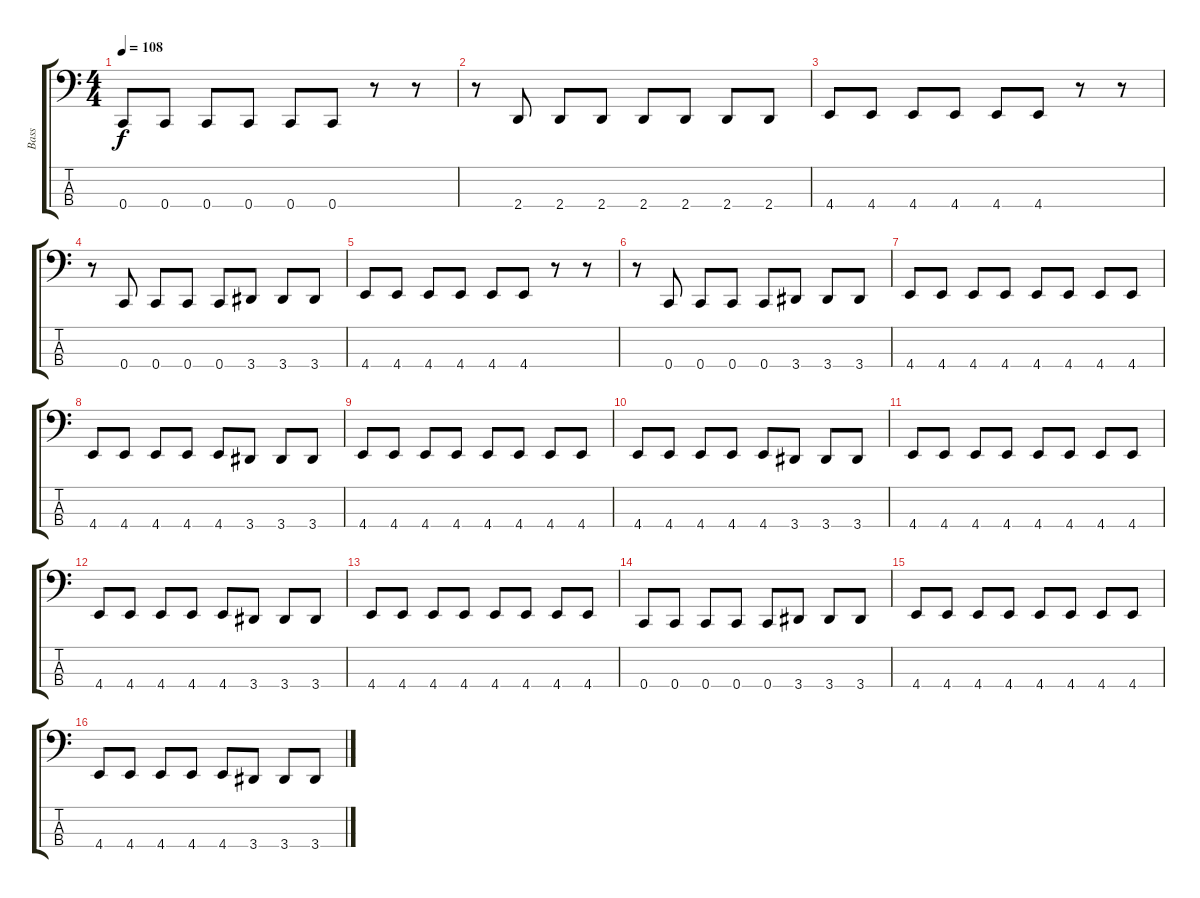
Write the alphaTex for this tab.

\track ("Bass" "Bass") {instrument electricbassfinger}
\staff {score tabs}
\tuning (F2 C2 G1 C1) {hide}
\ts (4 4)
\tempo 108
\clef f4
\ks c
0.4.8{dy f} 0.4.8 0.4.8 0.4.8 0.4.8 0.4.8 r.8 r.8 |
r.8 2.4.8 2.4.8 2.4.8 2.4.8 2.4.8 2.4.8 2.4.8 |
4.4.8 4.4.8 4.4.8 4.4.8 4.4.8 4.4.8 r.8 r.8 |
r.8 0.4.8 0.4.8 0.4.8 0.4.8 3.4.8 3.4.8 3.4.8 |
4.4.8 4.4.8 4.4.8 4.4.8 4.4.8 4.4.8 r.8 r.8 |
r.8 0.4.8 0.4.8 0.4.8 0.4.8 3.4.8 3.4.8 3.4.8 |
4.4.8 4.4.8 4.4.8 4.4.8 4.4.8 4.4.8 4.4.8 4.4.8 |
4.4.8 4.4.8 4.4.8 4.4.8 4.4.8 3.4.8 3.4.8 3.4.8 |
4.4.8 4.4.8 4.4.8 4.4.8 4.4.8 4.4.8 4.4.8 4.4.8 |
4.4.8 4.4.8 4.4.8 4.4.8 4.4.8 3.4.8 3.4.8 3.4.8 |
4.4.8 4.4.8 4.4.8 4.4.8 4.4.8 4.4.8 4.4.8 4.4.8 |
4.4.8 4.4.8 4.4.8 4.4.8 4.4.8 3.4.8 3.4.8 3.4.8 |
4.4.8 4.4.8 4.4.8 4.4.8 4.4.8 4.4.8 4.4.8 4.4.8 |
0.4.8 0.4.8 0.4.8 0.4.8 0.4.8 3.4.8 3.4.8 3.4.8 |
4.4.8 4.4.8 4.4.8 4.4.8 4.4.8 4.4.8 4.4.8 4.4.8 |
4.4.8 4.4.8 4.4.8 4.4.8 4.4.8 3.4.8 3.4.8 3.4.8
